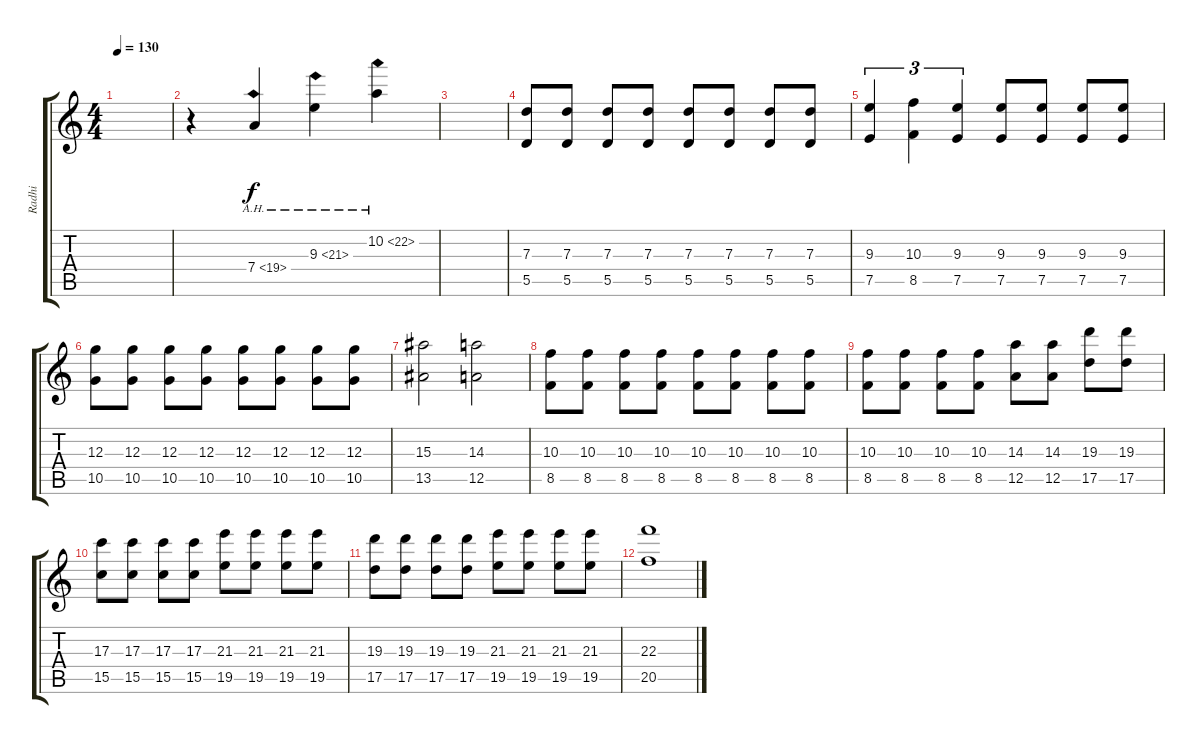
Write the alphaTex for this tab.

\track ("Radhi" "Radhi") {instrument overdrivenguitar}
\staff {score tabs}
\tuning (E4 B3 G3 D3 A2 D2) {hide}
\ts (4 4)
\tempo 130
\clef g2
\ks c
|
r.4 7.4{ah 12}.4 9.3{ah 12}.4 10.2{ah 12}.4 |
|
(7.3 5.5).8 (7.3 5.5).8 (7.3 5.5).8 (7.3 5.5).8 (7.3 5.5).8 (7.3 5.5).8 (7.3 5.5).8 (7.3 5.5).8 |
(9.3 7.5).4{tu (3 2)} (10.3 8.5).4{tu (3 2)} (9.3 7.5).4{tu (3 2)} (9.3 7.5).8 (9.3 7.5).8 (9.3 7.5).8 (9.3 7.5).8 |
(12.3 10.5).8 (12.3 10.5).8 (12.3 10.5).8 (12.3 10.5).8 (12.3 10.5).8 (12.3 10.5).8 (12.3 10.5).8 (12.3 10.5).8 |
(15.3 13.5).2 (14.3 12.5).2 |
(10.3 8.5).8 (10.3 8.5).8 (10.3 8.5).8 (10.3 8.5).8 (10.3 8.5).8 (10.3 8.5).8 (10.3 8.5).8 (10.3 8.5).8 |
(10.3 8.5).8 (10.3 8.5).8 (10.3 8.5).8 (10.3 8.5).8 (14.3 12.5).8 (14.3 12.5).8 (19.3 17.5).8 (19.3 17.5).8 |
(17.3 15.5).8 (17.3 15.5).8 (17.3 15.5).8 (17.3 15.5).8 (21.3 19.5).8 (21.3 19.5).8 (21.3 19.5).8 (21.3 19.5).8 |
(19.3 17.5).8 (19.3 17.5).8 (19.3 17.5).8 (19.3 17.5).8 (21.3 19.5).8 (21.3 19.5).8 (21.3 19.5).8 (21.3 19.5).8 |
(22.3 20.5).1
